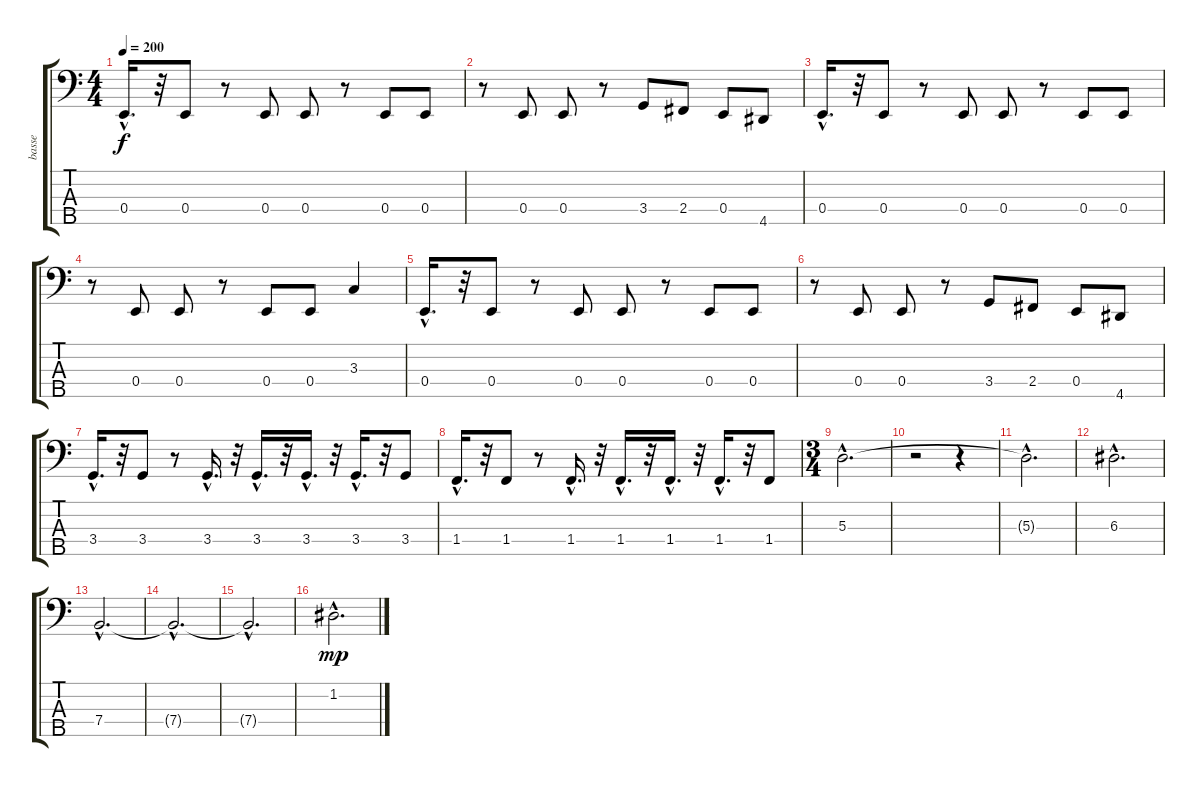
\track ("basse" "basse") {instrument electricbassfinger}
\staff {score tabs}
\tuning (G2 D2 A1 E1 B0) {hide}
\ts (4 4)
\tempo 200
\clef f4
\ks c
0.4{hac}.16{d dy f} r.32 0.4.8 r.8 0.4.8 0.4.8 r.8 0.4.8 0.4.8 |
r.8 0.4.8 0.4.8 r.8 3.4.8 2.4.8 0.4.8 4.5.8 |
0.4{hac}.16{d} r.32 0.4.8 r.8 0.4.8 0.4.8 r.8 0.4.8 0.4.8 |
r.8 0.4.8 0.4.8 r.8 0.4.8 0.4.8 3.3.4 |
0.4{hac}.16{d} r.32 0.4.8 r.8 0.4.8 0.4.8 r.8 0.4.8 0.4.8 |
r.8 0.4.8 0.4.8 r.8 3.4.8 2.4.8 0.4.8 4.5.8 |
3.4{hac}.16{d} r.32 3.4.8 r.8 3.4{hac}.16{d} r.32 3.4{hac}.16{d} r.32 3.4{hac}.16{d} r.32 3.4{hac}.16{d} r.32 3.4.8 |
1.4{hac}.16{d} r.32 1.4.8 r.8 1.4{hac}.16{d} r.32 1.4{hac}.16{d} r.32 1.4{hac}.16{d} r.32 1.4{hac}.16{d} r.32 1.4.8 |
\ts (3 4)
5.3{hac}.2{d} |
r.2 r.4 |
5.3{hac t}.2{d} |
6.3{hac}.2{d} |
7.4{hac}.2{d} |
7.4{hac t}.2{d} |
7.4{hac t}.2{d} |
1.2{hac}.2{d dy mp}
